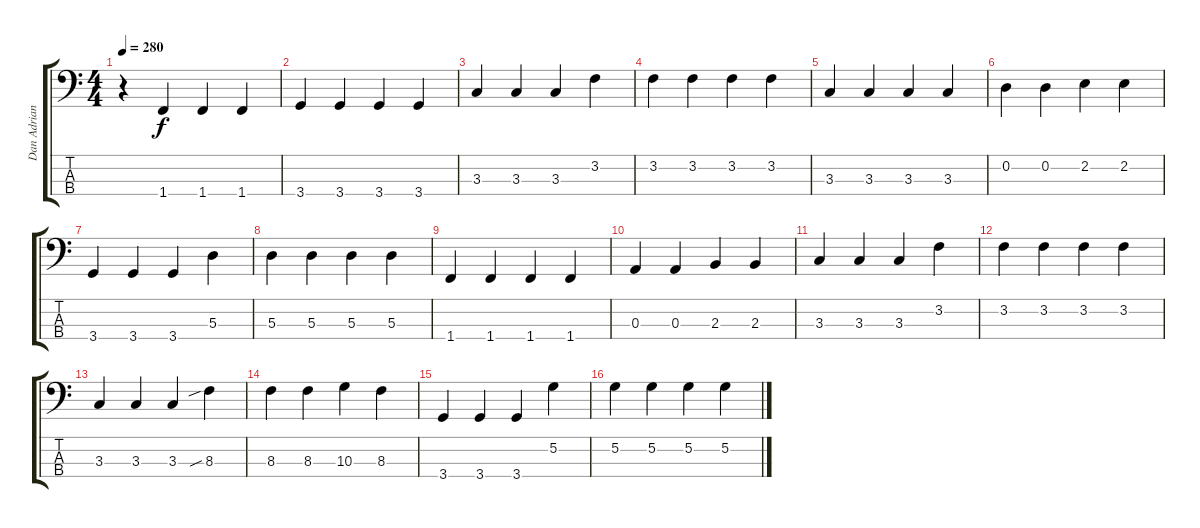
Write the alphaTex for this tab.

\track ("Dan Adriano - Bass" "Dan Adrian") {instrument electricbasspick}
\staff {score tabs}
\tuning (G2 D2 A1 E1) {hide}
\ts (4 4)
\tempo 280
\clef f4
\ks c
r.4{dy f} 1.4.4 1.4.4 1.4.4 |
3.4.4 3.4.4 3.4.4 3.4.4 |
3.3.4 3.3.4 3.3.4 3.2.4 |
3.2.4 3.2.4 3.2.4 3.2.4 |
3.3.4 3.3.4 3.3.4 3.3.4 |
0.2.4 0.2.4 2.2.4 2.2.4 |
3.4.4 3.4.4 3.4.4 5.3.4 |
5.3.4 5.3.4 5.3.4 5.3.4 |
1.4.4 1.4.4 1.4.4 1.4.4 |
0.3.4 0.3.4 2.3.4 2.3.4 |
3.3.4 3.3.4 3.3.4 3.2.4 |
3.2.4 3.2.4 3.2.4 3.2.4 |
3.3.4 3.3.4 3.3.4 8.3{sib}.4 |
8.3.4 8.3.4 10.3.4 8.3.4 |
3.4.4 3.4.4 3.4.4 5.2.4 |
5.2.4 5.2.4 5.2.4 5.2.4
